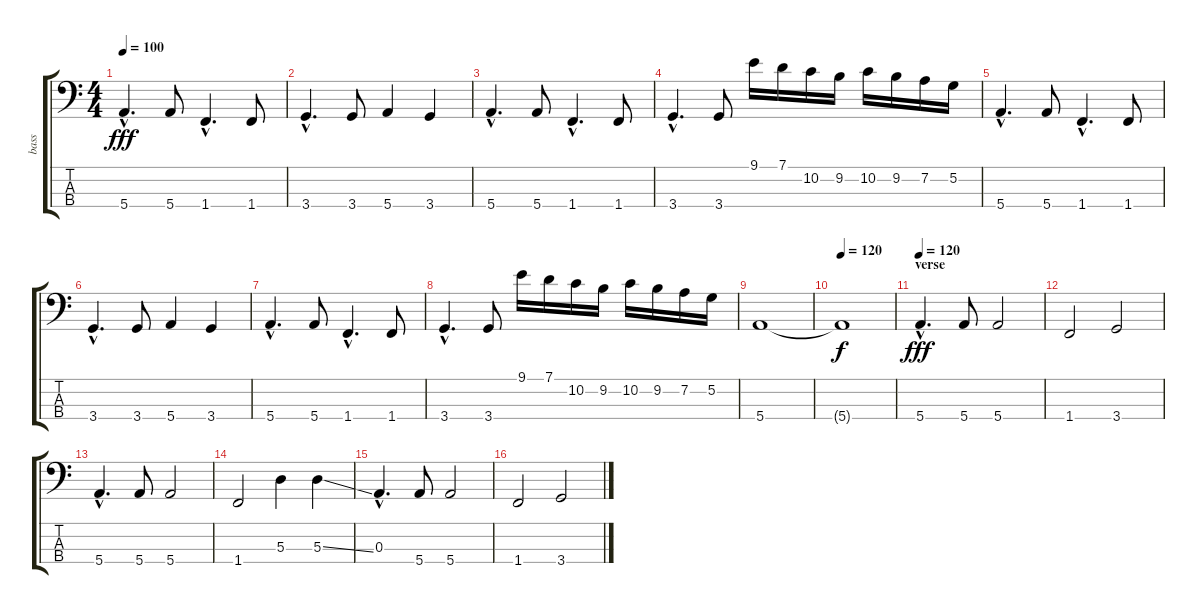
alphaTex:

\track ("bass" "bass") {instrument electricbassfinger}
\staff {score tabs}
\tuning (G2 D2 A1 E1) {hide}
\ts (4 4)
\tempo 100
\clef f4
\ks c
5.4{hac}.4{d dy fff instrument electricbassfinger} 5.4.8 1.4{hac}.4{d} 1.4.8 |
3.4{hac}.4{d} 3.4.8 5.4.4 3.4.4 |
5.4{hac}.4{d} 5.4.8 1.4{hac}.4{d} 1.4.8 |
3.4{hac}.4{d} 3.4.8 9.1.16 7.1.16 10.2.16 9.2.16 10.2.16 9.2.16 7.2.16 5.2.16 |
5.4{hac}.4{d} 5.4.8 1.4{hac}.4{d} 1.4.8 |
3.4{hac}.4{d} 3.4.8 5.4.4 3.4.4 |
5.4{hac}.4{d} 5.4.8 1.4{hac}.4{d} 1.4.8 |
3.4{hac}.4{d} 3.4.8 9.1.16 7.1.16 10.2.16 9.2.16 10.2.16 9.2.16 7.2.16 5.2.16 |
5.4.1 |
\tempo 120
5.4{t}.1{dy f} |
\section ("" "verse")
\tempo 120
5.4{hac}.4{d dy fff} 5.4.8 5.4.2 |
1.4.2 3.4.2 |
5.4{hac}.4{d} 5.4.8 5.4.2 |
1.4.2 5.3.4 5.3{ss}.4 |
0.3{hac}.4{d} 5.4.8 5.4.2 |
1.4.2 3.4.2
